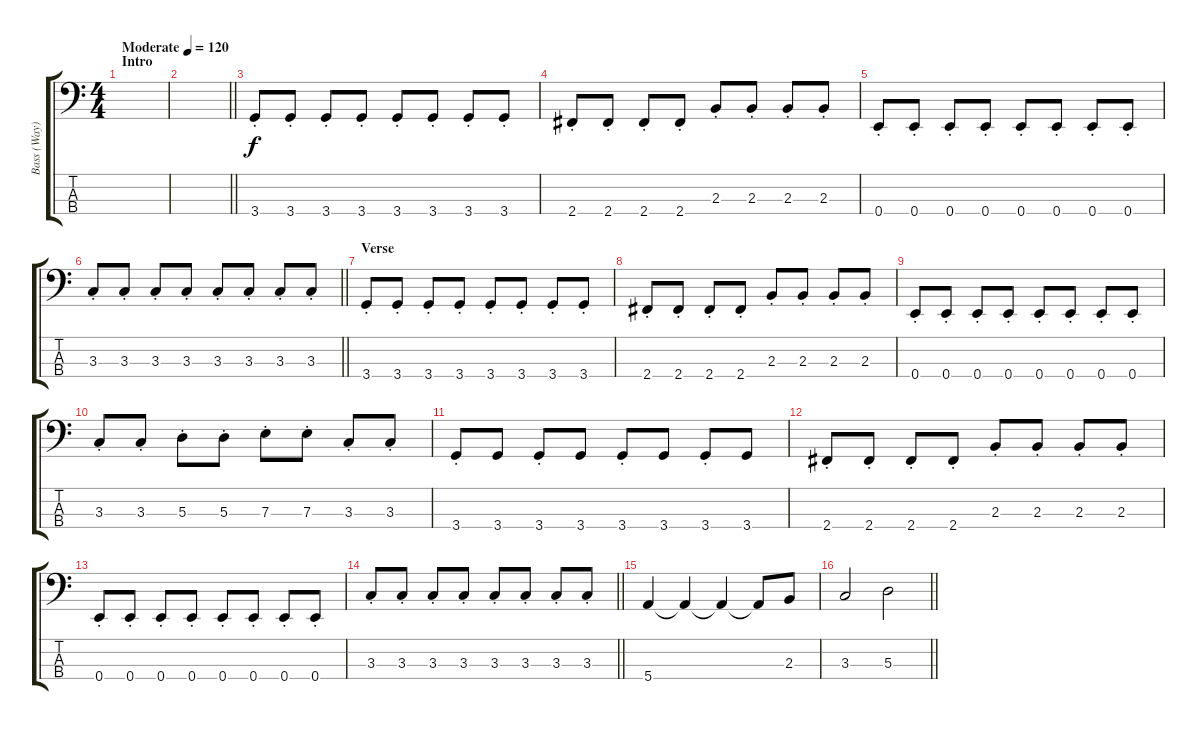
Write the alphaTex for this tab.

\track ("Bass (Way)" "Bass (Way)") {instrument electricbassfinger}
\staff {score tabs}
\tuning (G2 D2 A1 E1) {hide}
\ts (4 4)
\section ("" "Intro")
\tempo (120 "Moderate")
\tempo 100
\tempo (120 "Moderate")
\clef f4
\ks c
|
\barLineRight lightlight
|
3.4{st}.8 3.4{st}.8 3.4{st}.8 3.4{st}.8 3.4{st}.8 3.4{st}.8 3.4{st}.8 3.4{st}.8 |
2.4{st}.8 2.4{st}.8 2.4{st}.8 2.4{st}.8 2.3{st}.8 2.3{st}.8 2.3{st}.8 2.3{st}.8 |
0.4{st}.8 0.4{st}.8 0.4{st}.8 0.4{st}.8 0.4{st}.8 0.4{st}.8 0.4{st}.8 0.4{st}.8 |
\barLineRight lightlight
3.3{st}.8 3.3{st}.8 3.3{st}.8 3.3{st}.8 3.3{st}.8 3.3{st}.8 3.3{st}.8 3.3{st}.8 |
\section ("" "Verse")
3.4{st}.8 3.4{st}.8 3.4{st}.8 3.4{st}.8 3.4{st}.8 3.4{st}.8 3.4{st}.8 3.4{st}.8 |
2.4{st}.8 2.4{st}.8 2.4{st}.8 2.4{st}.8 2.3{st}.8 2.3{st}.8 2.3{st}.8 2.3{st}.8 |
0.4{st}.8 0.4{st}.8 0.4{st}.8 0.4{st}.8 0.4{st}.8 0.4{st}.8 0.4{st}.8 0.4{st}.8 |
3.3{st}.8 3.3{st}.8 5.3{st}.8 5.3{st}.8 7.3{st}.8 7.3{st}.8 3.3{st}.8 3.3{st}.8 |
3.4{st}.8 3.4.8 3.4{st}.8 3.4.8 3.4{st}.8 3.4.8 3.4{st}.8 3.4.8 |
2.4{st}.8 2.4{st}.8 2.4{st}.8 2.4{st}.8 2.3{st}.8 2.3{st}.8 2.3{st}.8 2.3{st}.8 |
0.4{st}.8 0.4{st}.8 0.4{st}.8 0.4{st}.8 0.4{st}.8 0.4{st}.8 0.4{st}.8 0.4{st}.8 |
\barLineRight lightlight
3.3{st}.8 3.3{st}.8 3.3{st}.8 3.3{st}.8 3.3{st}.8 3.3{st}.8 3.3{st}.8 3.3{st}.8 |
\section ("" "")
5.4.4 5.4{t}.4 5.4{t}.4 5.4{t}.8 2.3.8 |
\barLineRight lightlight
3.3.2 5.3.2
